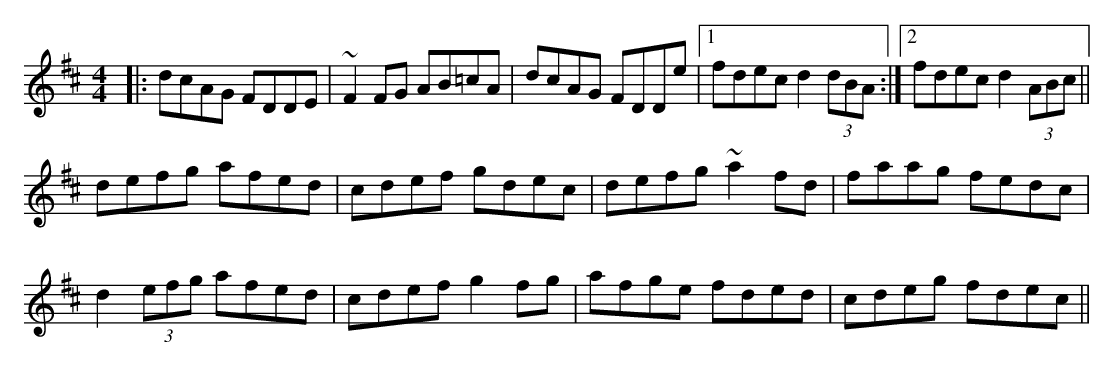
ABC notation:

X:1
M:4/4
K:D
|:dcAG FDDE|~F2FG AB=cA|dcAG FDDe|1 fdec d2 (3dBA:|2 fdec d2 (3ABc||
defg afed|cdef gdec|defg ~a2 fd|faag fedc|
d2(3efg afed|cdef g2fg|afge fded| cdeg fdec||
